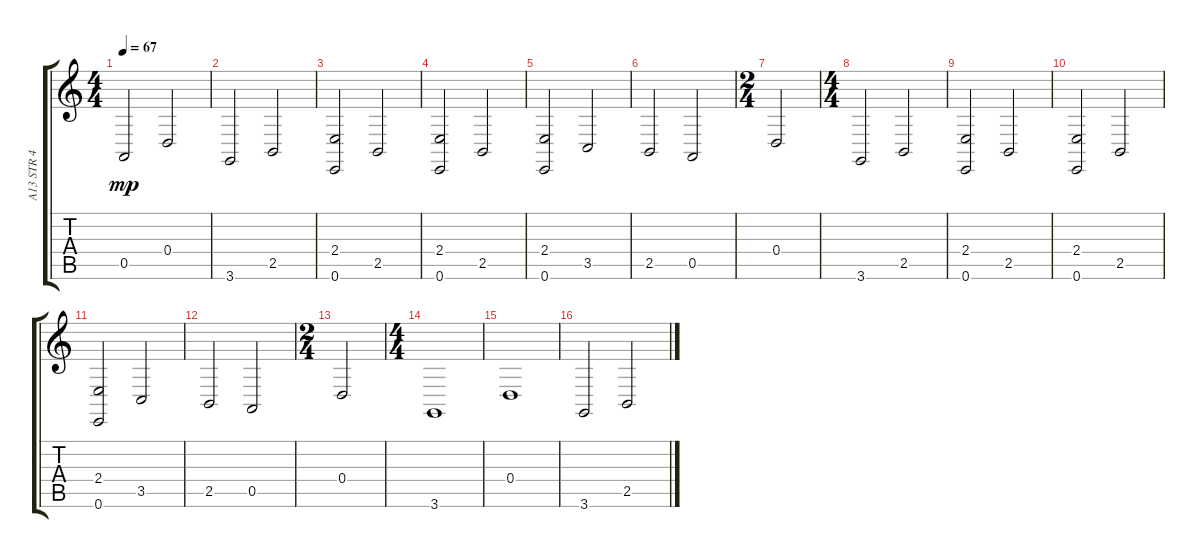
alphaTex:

\track ("A13 STR 4" "A13 STR 4") {instrument stringensemble2}
\staff {score tabs}
\tuning (E4 B3 G3 D3 A2 E2) {hide}
\ts (4 4)
\tempo 67
\clef g2
\ks c
0.5.2{dy mp} 0.4.2 |
3.6.2 2.5.2 |
(2.4 0.6).2 2.5.2 |
(2.4 0.6).2 2.5.2 |
(2.4 0.6).2 3.5.2 |
2.5.2 0.5.2 |
\ts (2 4)
0.4.2 |
\ts (4 4)
3.6.2 2.5.2 |
(2.4 0.6).2 2.5.2 |
(2.4 0.6).2 2.5.2 |
(2.4 0.6).2 3.5.2 |
2.5.2 0.5.2 |
\ts (2 4)
0.4.2 |
\ts (4 4)
3.6.1 |
0.4.1 |
3.6.2 2.5.2
